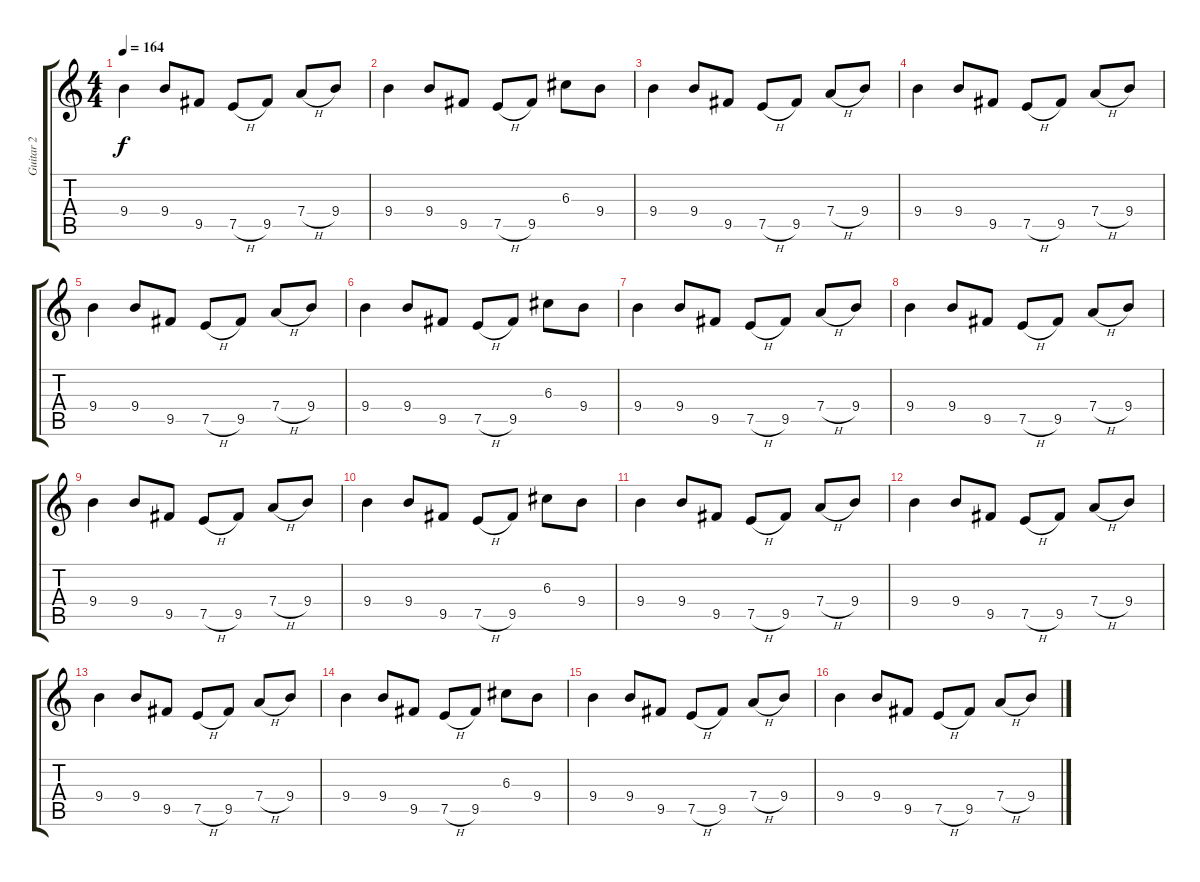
\track ("Guitar 2" "Guitar 2") {instrument electricguitarjazz}
\staff {score tabs}
\tuning (E4 B3 G3 D3 A2 E2) {hide}
\ts (4 4)
\tempo 164
\clef g2
\ks c
9.4.4{dy f} 9.4.8 9.5.8 7.5{h}.8 9.5.8 7.4{h}.8 9.4.8 |
9.4.4 9.4.8 9.5.8 7.5{h}.8 9.5.8 6.3.8 9.4.8 |
9.4.4 9.4.8 9.5.8 7.5{h}.8 9.5.8 7.4{h}.8 9.4.8 |
9.4.4 9.4.8 9.5.8 7.5{h}.8 9.5.8 7.4{h}.8 9.4.8 |
9.4.4 9.4.8 9.5.8 7.5{h}.8 9.5.8 7.4{h}.8 9.4.8 |
9.4.4 9.4.8 9.5.8 7.5{h}.8 9.5.8 6.3.8 9.4.8 |
9.4.4 9.4.8 9.5.8 7.5{h}.8 9.5.8 7.4{h}.8 9.4.8 |
9.4.4 9.4.8 9.5.8 7.5{h}.8 9.5.8 7.4{h}.8 9.4.8 |
9.4.4 9.4.8 9.5.8 7.5{h}.8 9.5.8 7.4{h}.8 9.4.8 |
9.4.4 9.4.8 9.5.8 7.5{h}.8 9.5.8 6.3.8 9.4.8 |
9.4.4 9.4.8 9.5.8 7.5{h}.8 9.5.8 7.4{h}.8 9.4.8 |
9.4.4 9.4.8 9.5.8 7.5{h}.8 9.5.8 7.4{h}.8 9.4.8 |
9.4.4 9.4.8 9.5.8 7.5{h}.8 9.5.8 7.4{h}.8 9.4.8 |
9.4.4 9.4.8 9.5.8 7.5{h}.8 9.5.8 6.3.8 9.4.8 |
9.4.4 9.4.8 9.5.8 7.5{h}.8 9.5.8 7.4{h}.8 9.4.8 |
9.4.4 9.4.8 9.5.8 7.5{h}.8 9.5.8 7.4{h}.8 9.4.8
